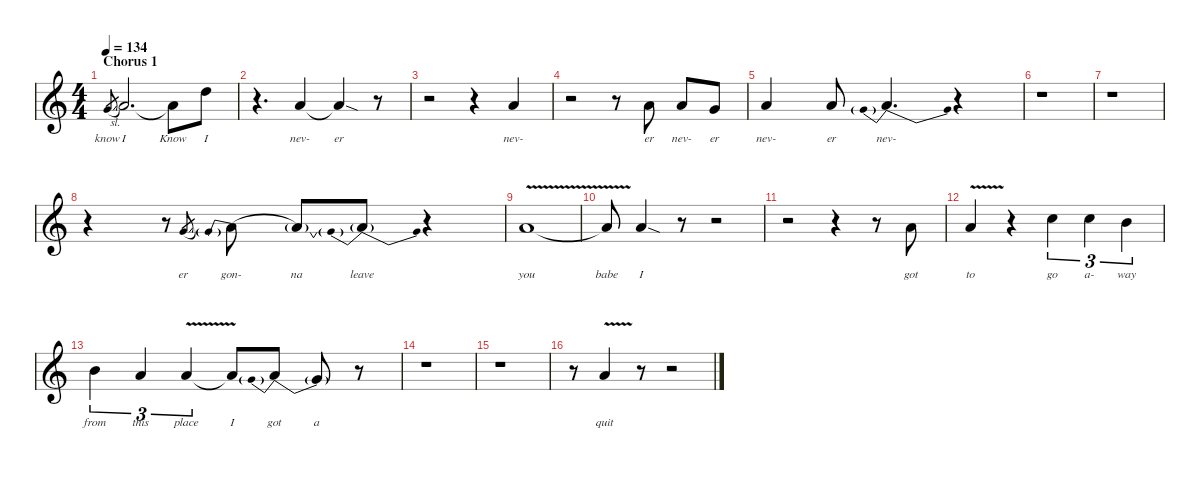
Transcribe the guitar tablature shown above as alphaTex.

\defaultSystemsLayout 4
\hideDynamics
\bracketExtendMode nobrackets
\singleTrackTrackNamePolicy hidden
\multiTrackTrackNamePolicy hidden
\firstSystemTrackNameMode fullname
\firstSystemTrackNameOrientation horizontal
\otherSystemsTrackNameOrientation horizontal
\track ("Robert Plant" "led.synth.") {instrument lead2sawtooth}
\staff {score}
\tuning (E4 B3 G3 D3 A2 E2)
\ts (4 4)
\section ("" "Chorus 1")
\tempo 134
\clef g2
\ks aminor
3.1{sl}.8{lyrics (0 "know") lyrics (1 "") lyrics (2 "") lyrics (3 "") lyrics (4 "") gr dy mf beam Up} 5.1.2{d lyrics (0 "I") lyrics (1 "") lyrics (2 "") lyrics (3 "") lyrics (4 "") dy ff beam Up} 5.1{t}.8{lyrics (0 "Know") lyrics (1 "") lyrics (2 "") lyrics (3 "") lyrics (4 "") beam Down} 10.1.8{lyrics (0 "I") lyrics (1 "") lyrics (2 "") lyrics (3 "") lyrics (4 "") beam Down} |
r.4{d beam Down} 5.1.4{lyrics (0 "nev-") lyrics (1 "") lyrics (2 "") lyrics (3 "") lyrics (4 "") beam Up} 5.1{sod t}.4{lyrics (0 "er") lyrics (1 "") lyrics (2 "") lyrics (3 "") lyrics (4 "") beam Up} r.8{beam Up} |
r.2{beam Down} r.4{beam Down} 5.1.4{lyrics (0 "nev-") lyrics (1 "") lyrics (2 "") lyrics (3 "") lyrics (4 "") beam Up} |
r.2{beam Down} r.8{beam Down} 5.1.8{lyrics (0 "er") lyrics (1 "") lyrics (2 "") lyrics (3 "") lyrics (4 "") beam Up} 5.1.8{lyrics (0 "nev-") lyrics (1 "") lyrics (2 "") lyrics (3 "") lyrics (4 "") beam Up} 3.1.8{lyrics (0 "er") lyrics (1 "") lyrics (2 "") lyrics (3 "") lyrics (4 "") beam Up} |
5.1.4{lyrics (0 "nev-") lyrics (1 "") lyrics (2 "") lyrics (3 "") lyrics (4 "") beam Up} 5.1.8{lyrics (0 "er") lyrics (1 "") lyrics (2 "") lyrics (3 "") lyrics (4 "") beam Up} 3.1{be (prebendrelease 0 4 30 0)}.4{d lyrics (0 "nev-") lyrics (1 "") lyrics (2 "") lyrics (3 "") lyrics (4 "") beam Up} r.4{beam Up} |
r.1{beam Down} |
r.1{beam Down} |
r.4{beam Down} r.8{beam Down} 3.1{sl}.8{lyrics (0 "er") lyrics (1 "") lyrics (2 "") lyrics (3 "") lyrics (4 "") gr dy mf beam Up} 3.1{be (prebend 0 4 60 4)}.8{lyrics (0 "gon-") lyrics (1 "") lyrics (2 "") lyrics (3 "") lyrics (4 "") dy ff beam Up} 3.1{t}.8{lyrics (0 "na") lyrics (1 "") lyrics (2 "") lyrics (3 "") lyrics (4 "") beam Up} 3.1{be (prebendrelease 0 4 60 0) t}.8{lyrics (0 "leave") lyrics (1 "") lyrics (2 "") lyrics (3 "") lyrics (4 "") beam Up} r.4{beam Up} |
5.1{v}.1{lyrics (0 "you") lyrics (1 "") lyrics (2 "") lyrics (3 "") lyrics (4 "") beam Up} |
5.1{v t}.8{lyrics (0 "babe") lyrics (1 "") lyrics (2 "") lyrics (3 "") lyrics (4 "") beam Up} 5.1{sod}.4{lyrics (0 "I") lyrics (1 "") lyrics (2 "") lyrics (3 "") lyrics (4 "") beam Up} r.8{beam Up} r.2{beam Up} |
r.2{beam Down} r.4{beam Down} r.8{beam Down} 5.1.8{lyrics (0 "got") lyrics (1 "") lyrics (2 "") lyrics (3 "") lyrics (4 "") beam Up} |
5.1{v}.4{lyrics (0 "to") lyrics (1 "") lyrics (2 "") lyrics (3 "") lyrics (4 "") beam Up} r.4{beam Up} 8.1.4{tu (3 2) lyrics (0 "go") lyrics (1 "") lyrics (2 "") lyrics (3 "") lyrics (4 "") beam Down} 8.1.4{tu (3 2) lyrics (0 "a-") lyrics (1 "") lyrics (2 "") lyrics (3 "") lyrics (4 "") beam Down} 7.1.4{tu (3 2) lyrics (0 "way") lyrics (1 "") lyrics (2 "") lyrics (3 "") lyrics (4 "") beam Down} |
7.1.4{tu (3 2) lyrics (0 "from") lyrics (1 "") lyrics (2 "") lyrics (3 "") lyrics (4 "") beam Down} 5.1.4{tu (3 2) lyrics (0 "this") lyrics (1 "") lyrics (2 "") lyrics (3 "") lyrics (4 "") beam Up} 5.1{v}.4{tu (3 2) lyrics (0 "place") lyrics (1 "") lyrics (2 "") lyrics (3 "") lyrics (4 "") beam Up} 5.1{v t}.8{lyrics (0 "I") lyrics (1 "") lyrics (2 "") lyrics (3 "") lyrics (4 "") beam Up} 3.1{be (prebendrelease 0 4 60 0)}.8{lyrics (0 "got") lyrics (1 "") lyrics (2 "") lyrics (3 "") lyrics (4 "") beam Up} 3.1{be (hold 0 0 60 0) t}.8{lyrics (0 "a") lyrics (1 "") lyrics (2 "") lyrics (3 "") lyrics (4 "") beam Up} r.8{beam Up} |
r.1{beam Down} |
r.1{beam Down} |
r.8{beam Down} 5.1{v}.4{lyrics (0 "quit") lyrics (1 "") lyrics (2 "") lyrics (3 "") lyrics (4 "") beam Up} r.8{beam Up} r.2{beam Up}
